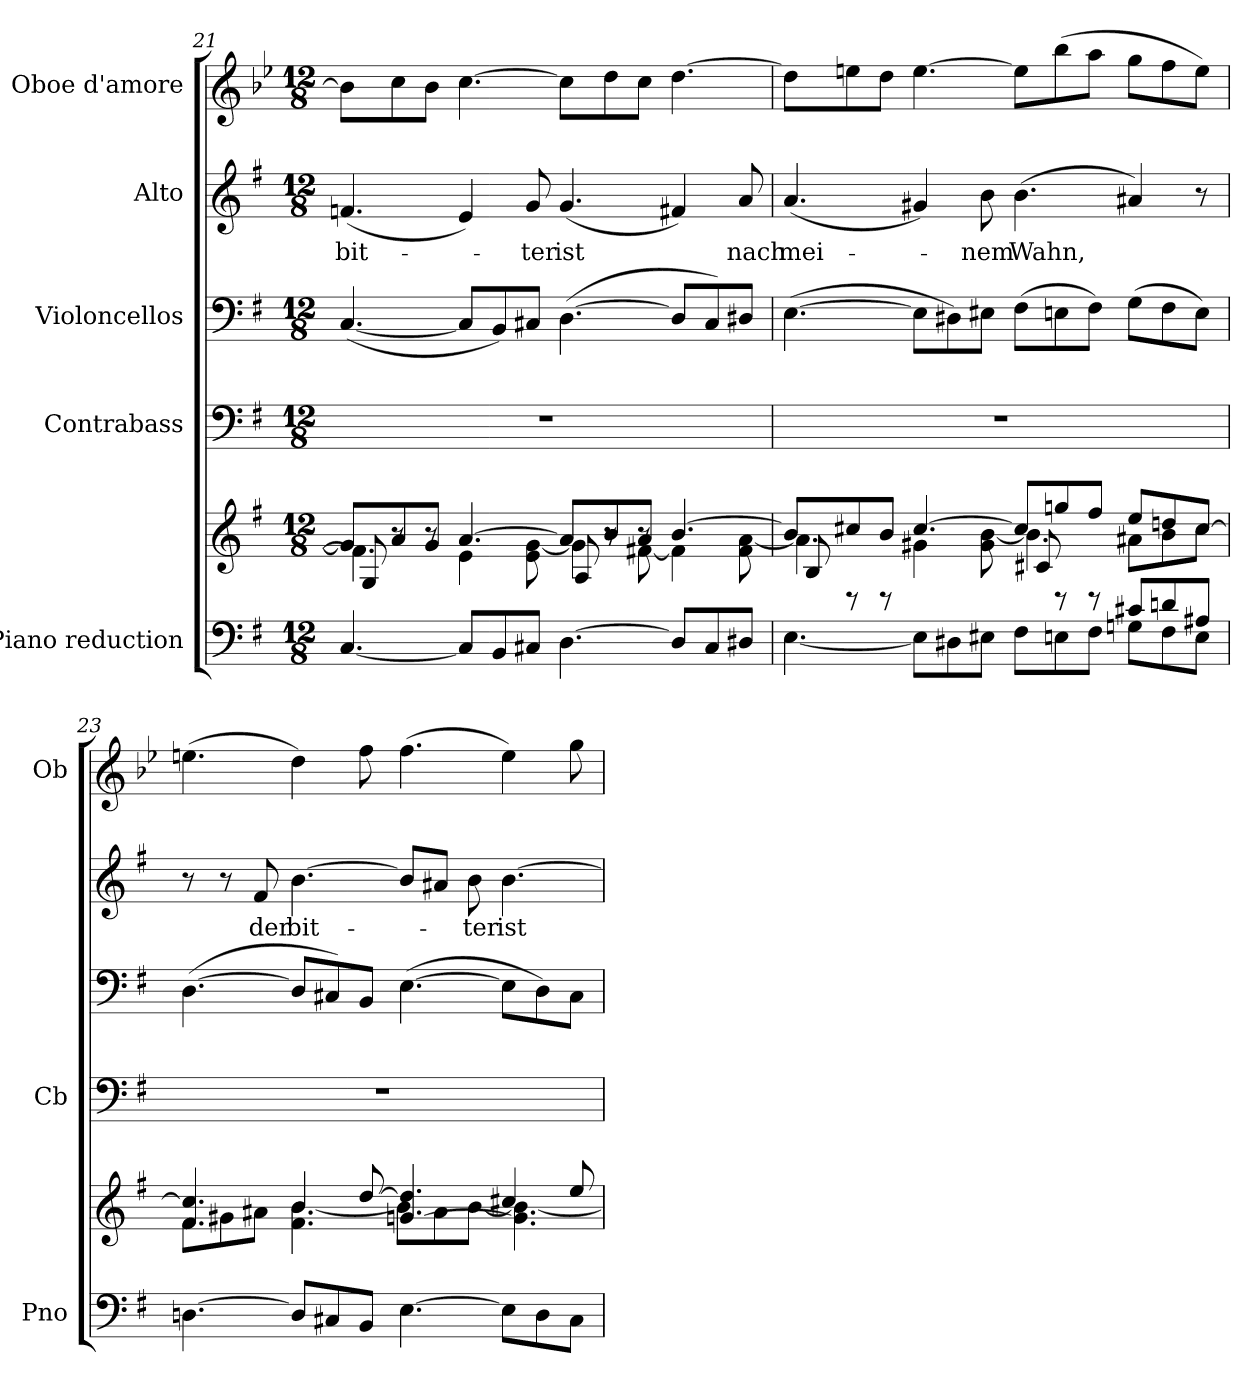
**kern	**kern	**kern	**kern	**kern	**text	**kern
*part5	*part5	*part4	*part3	*part2	*part2	*part1
*staff6	*staff5	*staff4	*staff3	*staff2	*staff2	*staff1
*I"Piano reduction	*	*I"Contrabass	*I"Violoncellos	*I"Alto	*	*I"Oboe d'amore
*I'Pno	*	*I'Cb	*	*	*	*I'Ob
*clefF4	*clefG2	*clefF4	*clefF4	*clefG2	*	*clefG2
*	*	*ITrd7c12	*	*	*	*ITrd2c3
*k[f#]	*k[f#]	*k[f#]	*k[f#]	*k[f#]	*	*k[f#]
*M12/8	*M12/8	*M12/8	*M12/8	*M12/8	*	*M12/8
=21	=21	=21	=21	=21	=21	=21
*	*^	*	*	*	*	*
*	*	*^	*	*	*	*	*
!	!	!	!	!	!	!	!LO:LY:b	!
[4.C/	8g/L]	4.f\]	8G/	1.r	([4.C/	(4.fn/	bit-	8g\L]
.	8a/	.	8r	.	.	.	.	8a\
.	8g/J	.	8r	.	.	.	.	8g\J
8C/L]	[4.a/	4e\	4.ryy	.	8C/L]	4e/)	.	[4.a\
8BB/	.	.	.	.	8BB/)	.	.	.
!	!	!	!	!	!	!	!LO:LY:b	!
8C#X/J	.	8e\ [8g\	.	.	8C#X/J	8g/	-ter	.
!	!	!	!	!	!	!	!LO:LY:b	!
[4.D\	8a/L]	4g\]	8A/	.	([4.D\	(4.g/	ist	8a\L]
.	8b/	.	8r	.	.	.	.	8b\
.	8a/J	[8f#X\	8r	.	.	.	.	8a\J
8D/L]	[4.b/	4f#\]	4.ryy	.	8D/L]	4f#X/)	.	[4.b\
8C#/	.	.	.	.	8C#/)	.	.	.
!	!	!	!	!	!	!	!LO:LY:b	!
8D#X/J	.	8f#\ [8a\	.	.	8D#X/J	8a/	nach	.
=22	=22	=22	=22	=22	=22	=22	=22	=22
*^	*	*	*	*	*	*	*	*
!	!	!	!	!	!	!	!	!LO:LY:b	!
8ryy	[>4.E\	8b/L]	4.a\]	8B/	1.r	([4.E\	(4.a/	mei-	8b\L]
8r	.	8cc#X/	.	8ryy	.	.	.	.	8cc#X\
*	*	*	*v	*v	*	*	*	*	*
8r	.	8b/J	.	.	.	.	.	8b\J
4.ryy	8E\L]	[4.cc#/	4g#X\	.	8E\L]	4g#X/)	.	[4.cc#\
.	8D#X\	.	.	.	8D#X\)	.	.	.
!	!	!	!	!	!	!	!LO:LY:b	!
.	8E#X\J	.	8g#\ [8b\	.	8E#X\J	8b\	-nem	.
*	*	*	*^	*	*	*	*	*
!	!	!	!	!	!	!	!	!LO:LY:b	!
8ryy	8F#\L	8cc#/L]	4.b\]	8c#X/	.	(8F#\L	(4.b\	Wahn,	8cc#\L]
8r	8En\	8ggn/	.	2ryy	.	8En\	.	.	(8gg\
8r	8F#\J	8ff#/J	.	.	.	8F#\J)	.	.	8ff#\J
8c#X/L	8Gn\L	8ee/L	8a#X\L	.	.	(8G\L	4a#X/)	.	8ee\L
8dn/	8F#\	8ddn/	8b\	.	.	8F#\	.	.	8dd\
8A#X/J	8E\J	[8cc#/J	8cc#\J	8ryy	.	8E\J)	8r	.	8cc#\J)
*v	*v	*	*	*	*	*	*	*	*
*	*	*v	*v	*	*	*	*	*
!!LO:PB:g=z
=23	=23	=23	=23	=23	=23	=23	=23
[4.Dn\	4.f#/ 4.cc#/]	8f#\L	1.r	([4.D\	8r	.	(4.cc#X\
.	.	8g#X\	.	.	8r	.	.
!	!	!	!	!	!	!LO:LY:b	!
.	.	8a#X\J	.	.	8f#/	der	.
!	!	!	!	!	!	!LO:LY:b	!
8D/L]	4b/	4.f#\ [4.b\	.	8D/L]	[4.b\	bit-	4b\)
8C#X/	.	.	.	8C#X/)	.	.	.
8BB/J	[8dd/	.	.	8BB/J	.	.	8dd\
[4.E\	[<4.gn/ 4.dd/]	8b\L]	.	([4.E\	8b/L]	.	(4.dd\
.	.	8a#\	.	.	8a#X/J	.	.
!	!	!	!	!	!	!LO:LY:b	!
.	.	[8b\J	.	.	8b\	-ter	.
!	!	!	!	!	!	!LO:LY:b	!
8E\L]	4cc#X/	4.g\] 4.b\_	.	8E\L]	[4.b\	ist	4cc#\)
8D\	.	.	.	8D\)	.	.	.
8C#\J	8ee/	.	.	8C#\J	.	.	8ee\
*	*v	*v	*	*	*	*	*
=	=	=	=	=	=	=
*-	*-	*-	*-	*-	*-	*-
